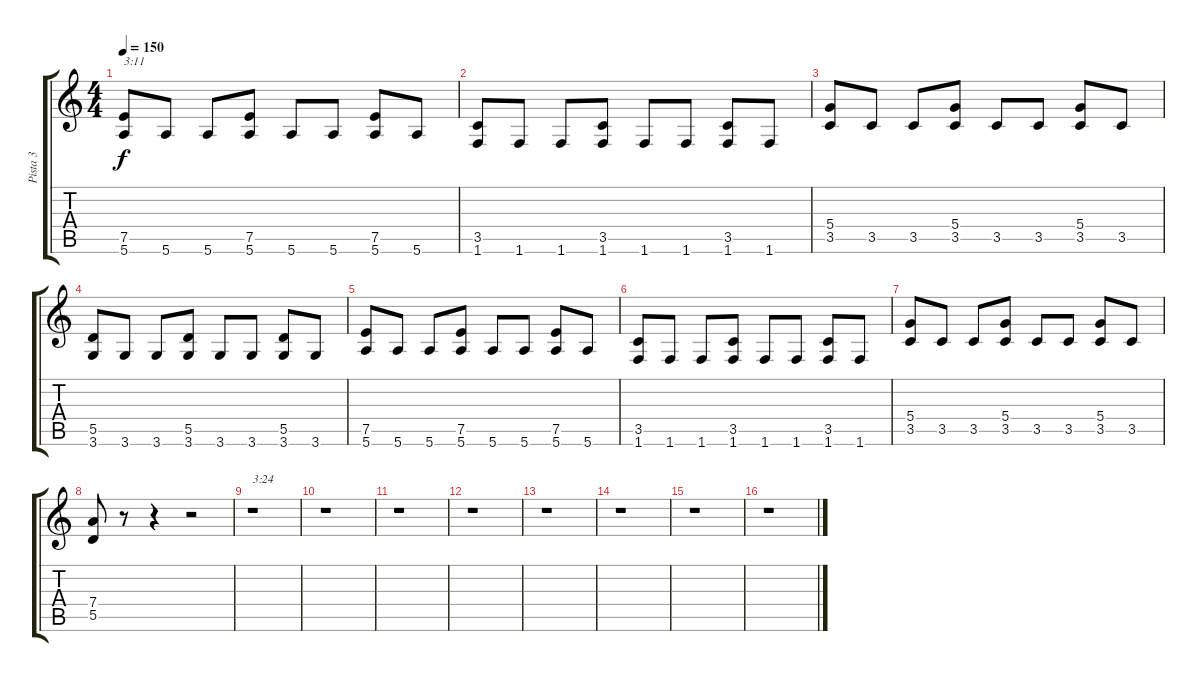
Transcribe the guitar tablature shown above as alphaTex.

\track ("Pista 3" "Pista 3") {instrument distortionguitar}
\staff {score tabs}
\tuning (E4 B3 G3 D3 A2 E2) {hide}
\ts (4 4)
\tempo 150
\clef g2
\ks c
(7.5 5.6).8{txt "3:11" dy f} 5.6.8 5.6.8 (7.5 5.6).8 5.6.8 5.6.8 (7.5 5.6).8 5.6.8 |
(3.5 1.6).8 1.6.8 1.6.8 (3.5 1.6).8 1.6.8 1.6.8 (3.5 1.6).8 1.6.8 |
(5.4 3.5).8 3.5.8 3.5.8 (5.4 3.5).8 3.5.8 3.5.8 (5.4 3.5).8 3.5.8 |
(5.5 3.6).8 3.6.8 3.6.8 (5.5 3.6).8 3.6.8 3.6.8 (5.5 3.6).8 3.6.8 |
(7.5 5.6).8 5.6.8 5.6.8 (7.5 5.6).8 5.6.8 5.6.8 (7.5 5.6).8 5.6.8 |
(3.5 1.6).8 1.6.8 1.6.8 (3.5 1.6).8 1.6.8 1.6.8 (3.5 1.6).8 1.6.8 |
(5.4 3.5).8 3.5.8 3.5.8 (5.4 3.5).8 3.5.8 3.5.8 (5.4 3.5).8 3.5.8 |
(7.4 5.5).8 r.8 r.4 r.2 |
r.1{txt "3:24"} |
r.1 |
r.1 |
r.1 |
r.1 |
r.1 |
r.1 |
r.1
